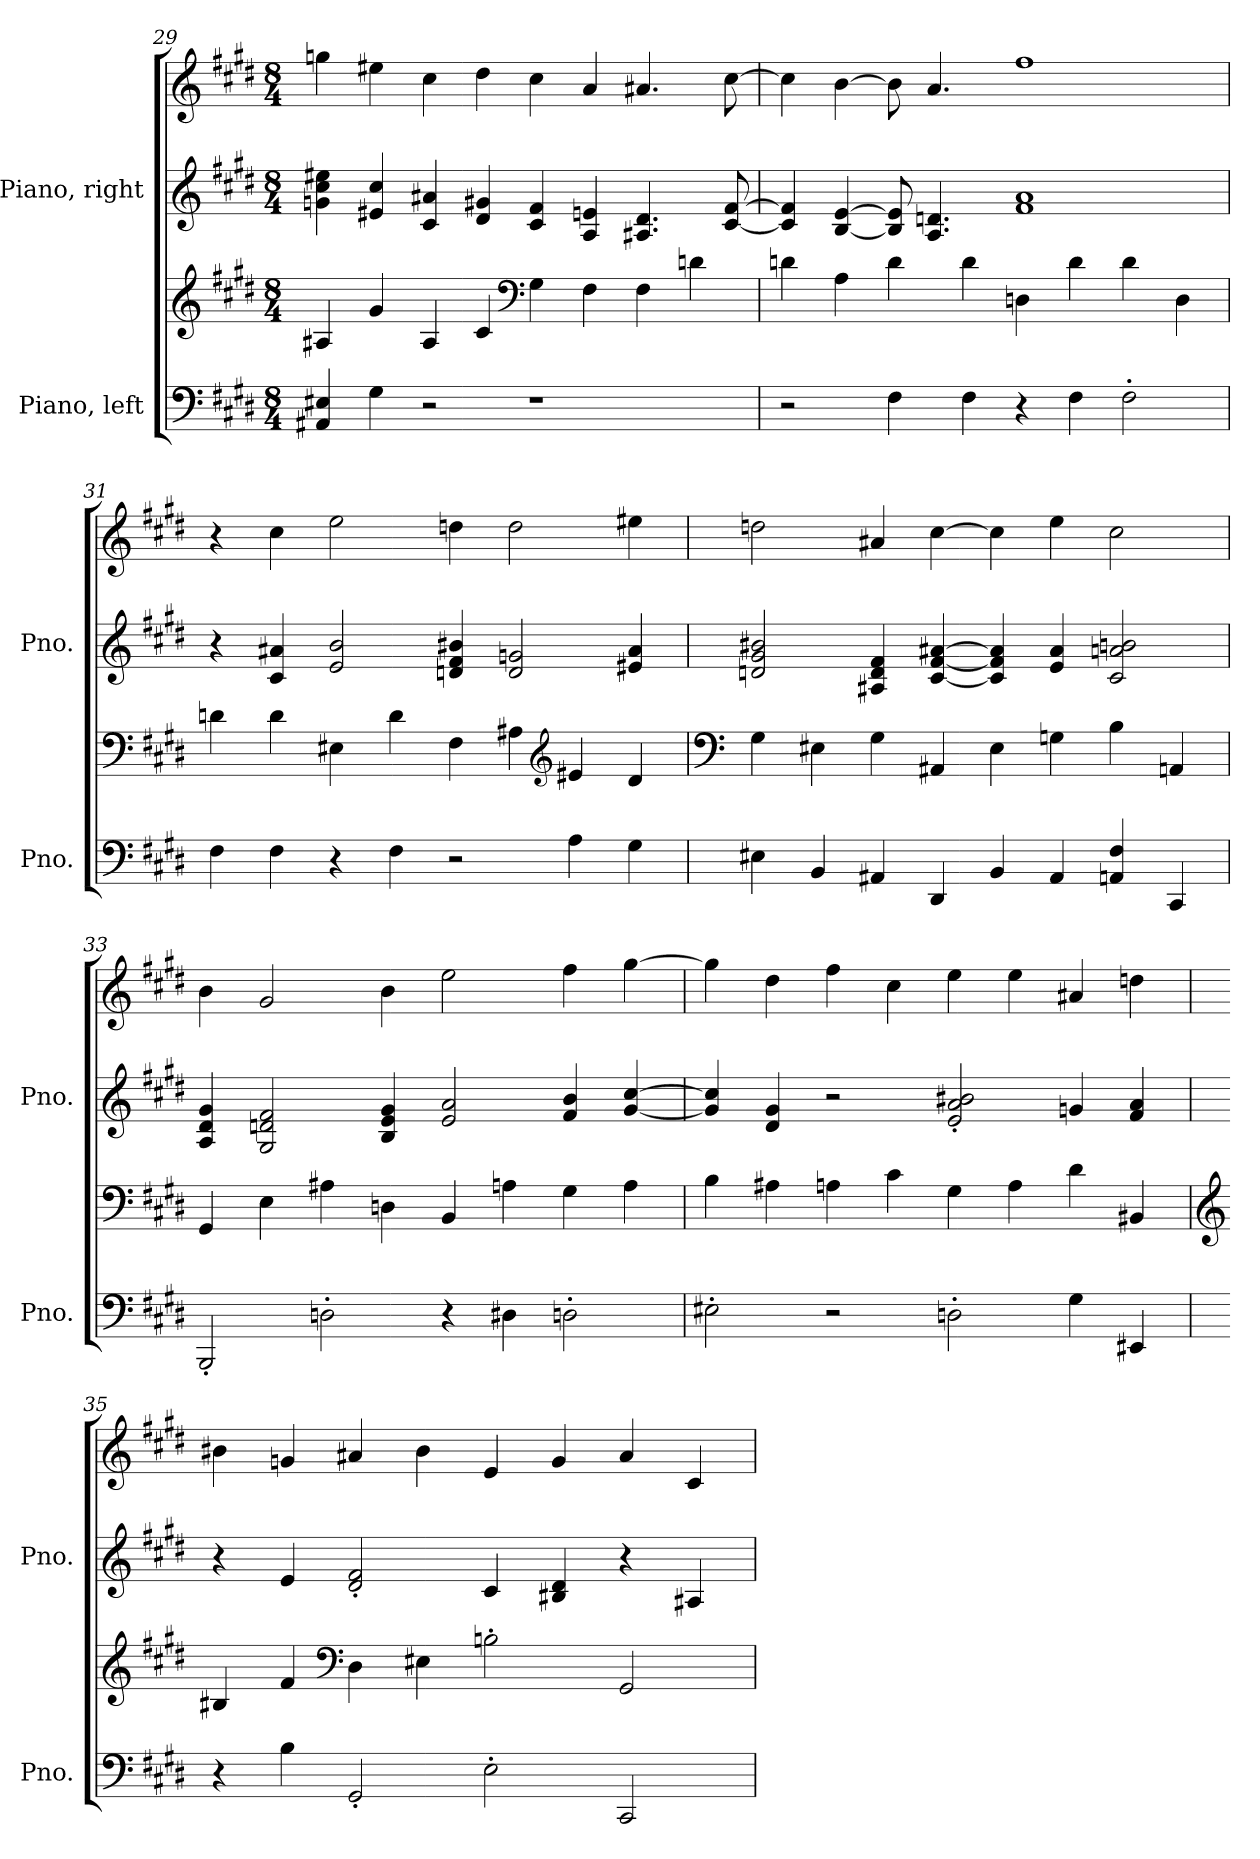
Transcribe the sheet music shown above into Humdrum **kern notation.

**kern	**kern	**kern	**kern
*part2	*part2	*part1	*part1
*staff4	*staff3	*staff2	*staff1
*I"Piano, left	*	*I"Piano, right	*
*I'Pno.	*	*I'Pno.	*
!!LO:LB:g=z
*clefF4	*clefG2	*clefG2	*clefG2
*k[f#c#g#d#]	*k[f#c#g#d#]	*k[f#c#g#d#]	*k[f#c#g#d#]
*M8/4	*M8/4	*M8/4	*M8/4
=29	=29	=29	=29
4AA#X/ 4E#X/	4A#X/	4gn\ 4cc#\ 4ee#X\	4ggn\
4G#\	4g#/	4e#X/ 4cc#/	4ee#X\
2r	4A#/	4c#/ 4a#X/	4cc#\
.	4c#/	4d#/ 4g#X/	4dd#\
*	*clefF4	*	*
1r	4G#\	4c#/ 4f#/	4cc#\
.	4F#\	4A/ 4en/	4a/
.	4F#\	4.A#X/ 4.d#/	4.a#X/
.	4dn\	.	.
.	.	[8c#/ [8f#/	[8cc#\
=30	=30	=30	=30
2r	4dn\	4c#/] 4f#/]	4cc#\]
.	4A\	[4B/ [4e/	[4b\
4F#\	4d\	8B/] 8e/]	8b\]
.	.	4.A/ 4.dn/	4.a/
4F#\	4d\	.	.
4r	4Dn\	1f# 1a	1ff#
4F#\	4d\	.	.
2F#'\	4d\	.	.
.	4D\	.	.
!!LO:LB:g=z
=31	=31	=31	=31
4F#\	4dn\	4r	4r
4F#\	4d\	4c#/ 4a#X/	4cc#\
4r	4E#X\	2e/ 2b/	2ee\
4F#\	4d\	.	.
2r	4F#\	4dn/ 4f#/ 4b#X/	4ddn\
.	4A#X\	2d/ 2gn/	2dd\
*	*clefG2	*	*
4A\	4e#X/	.	.
4G#\	4d/	4e#X/ 4a#/	4ee#X\
=32	=32	=32	=32
*	*clefF4	*	*
4E#X\	4G#\	2dn/ 2g#/ 2b#X/	2ddn\
4BB/	4E#X\	.	.
4AA#X/	4G#\	4A#X/ 4d/ 4f#/	4a#X/
4DD#/	4AA#X/	[4c#/ [4f#/ [4a#X/	[4cc#\
4BB/	4E#\	4c#/] 4f#/] 4a#/]	4cc#\]
4AA#/	4Gn\	4e/ 4a#/	4ee\
4AAn/ 4F#/	4B\	2c#/ 2an/ 2bn/	2cc#\
4CC#/	4AAn/	.	.
!!LO:PB:g=z
=33	=33	=33	=33
2BBB'/	4GG#/	4A/ 4d#/ 4g#/	4b\
.	4E\	2G#/ 2dn/ 2f#/	2g#/
2Dn'\	4A#X\	.	.
.	4Dn\	4B/ 4e/ 4g#/	4b\
4r	4BB/	2e/ 2a/	2ee\
4D#X\	4An\	.	.
2Dn'\	4G#\	4f#/ 4b/	4ff#\
.	4A\	[4g#/ [4cc#/	[4gg#\
=34	=34	=34	=34
2E#X'\	4B\	4g#/] 4cc#/]	4gg#\]
.	4A#X\	4d#/ 4g#/	4dd#\
2r	4An\	2r	4ff#\
.	4c#\	.	4cc#\
2Dn'\	4G#\	2e/' 2a/' 2b#X/'	4ee\
.	4A\	.	4ee\
4G#\	4d#\	4gn/	4a#X/
4EE#X/	4BB#X/	4f#/ 4a/	4ddn\
=35	=35	=35	=35
*	*clefG2	*	*
4r	4B#X/	4r	4b#X\
4B\	4f#/	4e/	4gn/
*	*clefF4	*	*
2GG#'/	4D#\	2d#/' 2f#/'	4a#X/
.	4E#X\	.	4b#\
2E'\	2Bn'\	4c#/	4e/
.	.	4B#X/ 4d#/	4g/
2CC#/	2GG#/	4r	4a#/
.	.	4A#X/	4c#/
=	=	=	=
*-	*-	*-	*-
